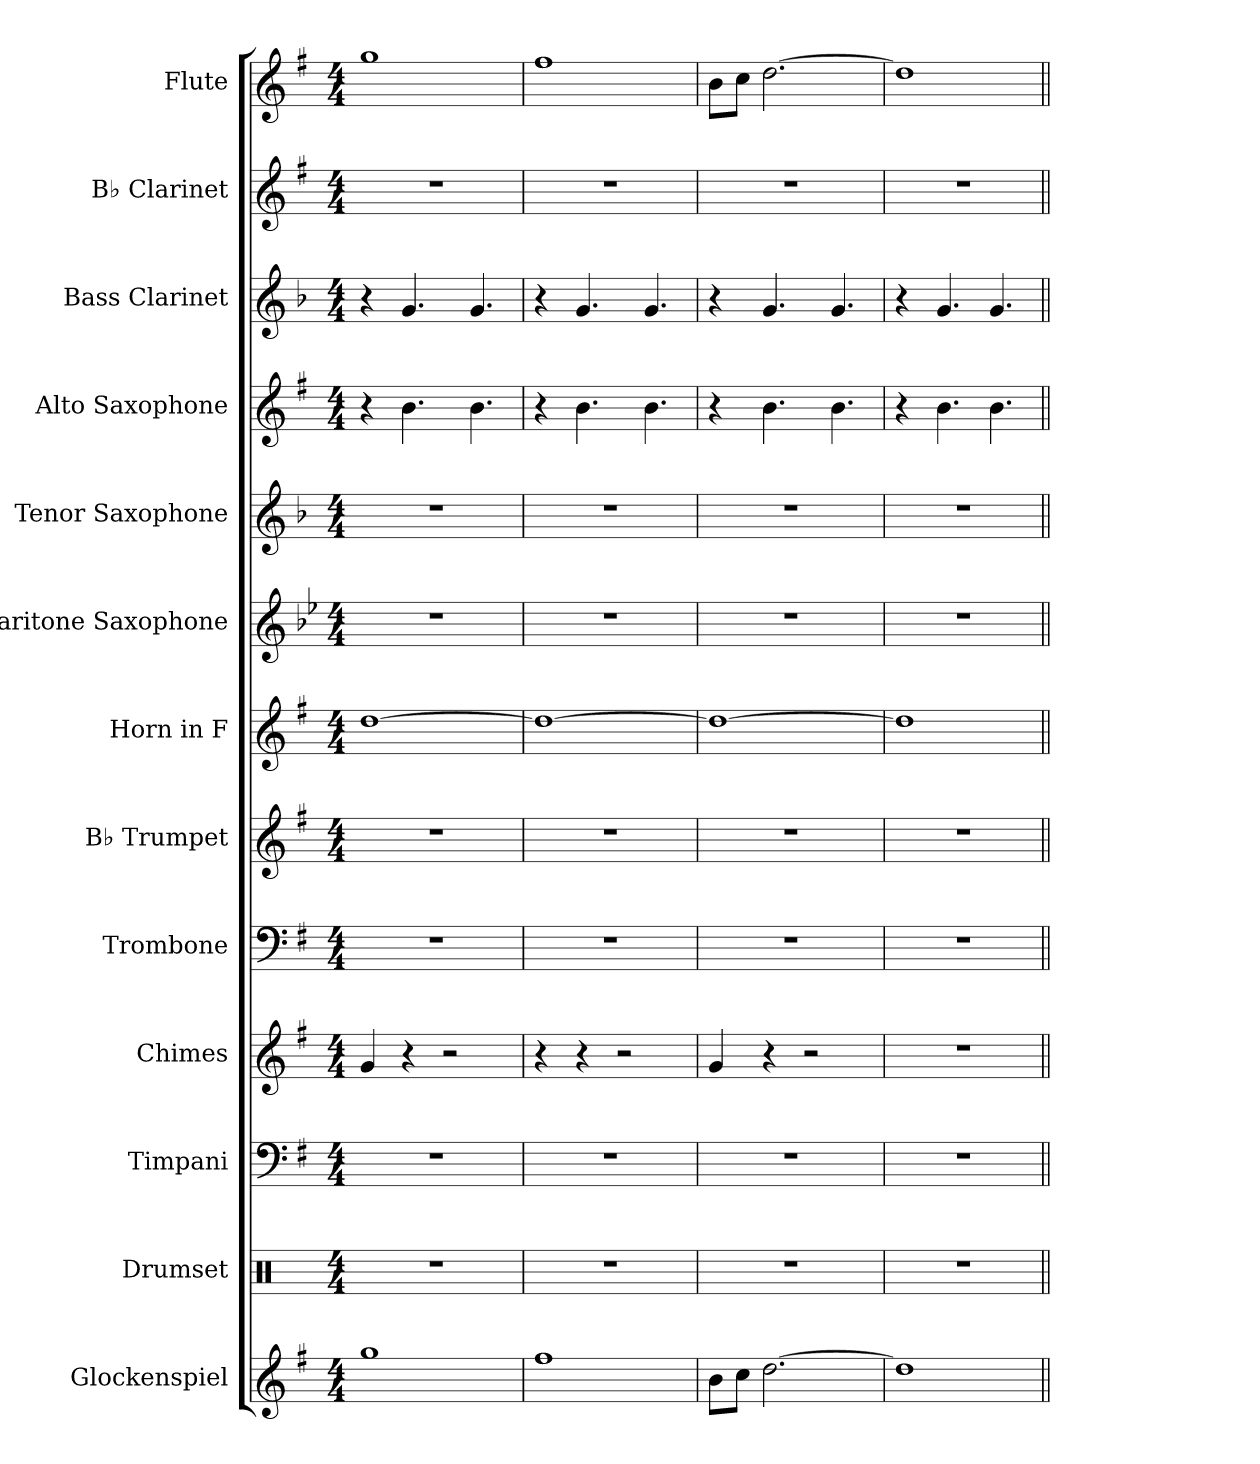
**kern	**kern	**kern	**kern	**kern	**kern	**kern	**kern	**kern	**kern	**kern	**kern	**kern
*part13	*part12	*part11	*part10	*part9	*part8	*part7	*part6	*part5	*part4	*part3	*part2	*part1
*staff13	*staff12	*staff11	*staff10	*staff9	*staff8	*staff7	*staff6	*staff5	*staff4	*staff3	*staff2	*staff1
*I"Glockenspiel	*I"Drumset	*I"Timpani	*I"Chimes	*I"Trombone	*I"B♭ Trumpet	*I"Horn in F	*I"Baritone Saxophone	*I"Tenor Saxophone	*I"Alto Saxophone	*I"Bass Clarinet	*I"B♭ Clarinet	*I"Flute
*I'Glock.	*I'D. Set	*I'Timp.	*I'Cme.	*I'Tbn.	*I'B♭ Tpt.	*	*I'Bar. Sax.	*I'T. Sax.	*I'A. Sax.	*I'B. Cl.	*I'B♭ Cl.	*I'Fl.
*clefG2	*clefX	*clefF4	*clefG2	*clefF4	*clefG2	*clefG2	*clefG2	*clefG2	*clefG2	*clefG2	*clefG2	*clefG2
*ITrd-14c-24	*	*	*	*	*ITrd1c2	*ITrd4c7	*ITrd12c21	*ITrd8c14	*ITrd5c9	*ITrd8c14	*ITrd1c2	*
*k[f#]	*k[]	*k[f#]	*k[f#]	*k[f#]	*k[b-]	*k[]	*k[b-e-]	*k[b-]	*k[b-e-]	*k[b-]	*k[b-]	*k[f#]
*M4/4	*M4/4	*M4/4	*M4/4	*M4/4	*M4/4	*M4/4	*M4/4	*M4/4	*M4/4	*M4/4	*M4/4	*M4/4
=1	=1	=1	=1	=1	=1	=1	=1	=1	=1	=1	=1	=1
1gggg	1r	1r	4g/	1r	1r	[1g	1r	1r	4r	4r	1r	1gg
.	.	.	4r	.	.	.	.	.	4.d\	4.G/	.	.
.	.	.	2r	.	.	.	.	.	.	.	.	.
.	.	.	.	.	.	.	.	.	4.d\	4.G/	.	.
=2	=2	=2	=2	=2	=2	=2	=2	=2	=2	=2	=2	=2
1ffff#	1r	1r	4r	1r	1r	1g_	1r	1r	4r	4r	1r	1ff#
.	.	.	4r	.	.	.	.	.	4.d\	4.G/	.	.
.	.	.	2r	.	.	.	.	.	.	.	.	.
.	.	.	.	.	.	.	.	.	4.d\	4.G/	.	.
=3	=3	=3	=3	=3	=3	=3	=3	=3	=3	=3	=3	=3
8bbb\L	1r	1r	4g/	1r	1r	1g_	1r	1r	4r	4r	1r	8b\L
8cccc\J	.	.	.	.	.	.	.	.	.	.	.	8cc\J
[2.dddd\	.	.	4r	.	.	.	.	.	4.d\	4.G/	.	[2.dd\
.	.	.	2r	.	.	.	.	.	.	.	.	.
.	.	.	.	.	.	.	.	.	4.d\	4.G/	.	.
=4	=4	=4	=4	=4	=4	=4	=4	=4	=4	=4	=4	=4
1dddd]	1r	1r	1r	1r	1r	1g]	1r	1r	4r	4r	1r	1dd]
.	.	.	.	.	.	.	.	.	4.d\	4.G/	.	.
.	.	.	.	.	.	.	.	.	4.d\	4.G/	.	.
=||	=||	=||	=||	=||	=||	=||	=||	=||	=||	=||	=||	=||
*-	*-	*-	*-	*-	*-	*-	*-	*-	*-	*-	*-	*-
